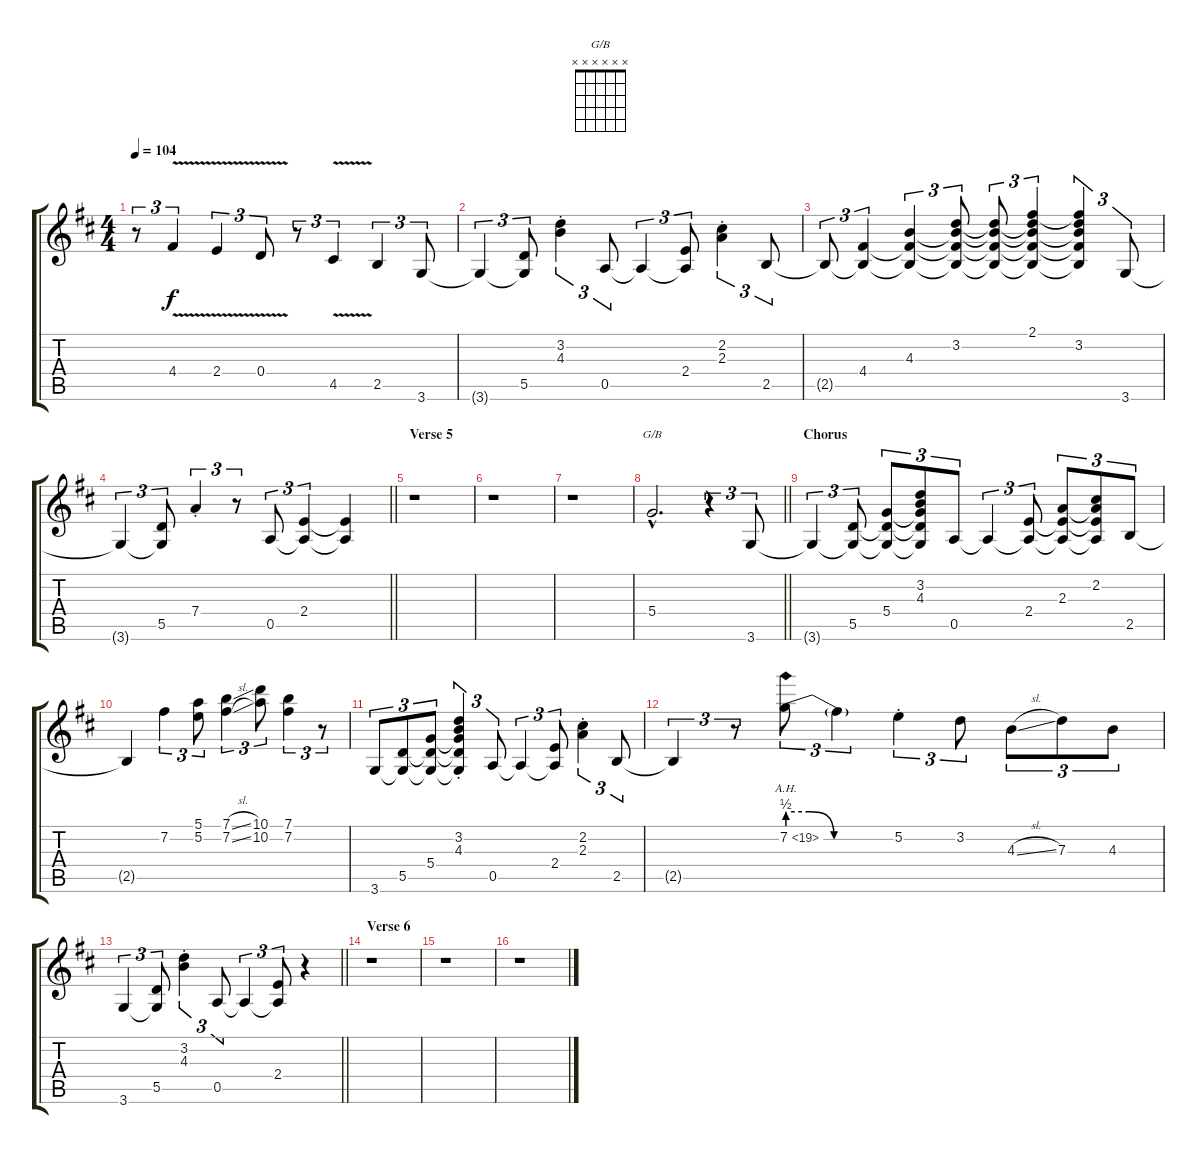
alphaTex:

\track "" {instrument acousticguitarsteel}
\staff {score tabs}
\tuning (E4 B3 G3 D3 A2 E2) {hide}
\chord ("G/B" x x x x x x)
\ts (4 4)
\tempo 104
\clef g2
\ks d
r.8{tu (3 2) dy f volume 16} 4.4{v}.4{tu (3 2)} 2.4{v}.4{tu (3 2)} 0.4{v}.8{tu (3 2)} r.8{tu (3 2)} 4.5{v}.4{tu (3 2)} 2.5.4{tu (3 2)} 3.6.8{tu (3 2)} |
3.6{t}.4{tu (3 2) volume 16} (5.5 3.6{t}).8{tu (3 2)} (3.2{st} 4.3{st}).4{tu (3 2)} 0.5.8{tu (3 2)} 0.5{t}.4{tu (3 2)} (2.4 0.5{t}).8{tu (3 2)} (2.2{st} 2.3{st}).4{tu (3 2)} 2.5.8{tu (3 2)} |
2.5{t}.8{tu (3 2) volume 16} (4.4 2.5{t}).4{tu (3 2)} (4.3 4.4{t} 2.5{t}).4{tu (3 2)} (3.2 4.3{t} 4.4{t} 2.5{t}).8{tu (3 2)} (3.2{t} 4.3{t} 4.4{t} 2.5{t}).8{tu (3 2)} (2.1 3.2{t} 4.3{t} 4.4{t} 2.5{t}).4{tu (3 2)} (2.1{t} 3.2 4.3{t} 4.4{t} 2.5{t}).4{tu (3 2)} 3.6.8{tu (3 2)} |
\barLineRight lightlight
3.6{t}.4{tu (3 2) volume 16} (5.5 3.6{t}).8{tu (3 2)} 7.4{st}.4{tu (3 2)} r.8{tu (3 2)} 0.5.8{tu (3 2)} (2.4 0.5{t}).4{tu (3 2)} (2.4{t} 0.5{t}).4 |
\section ("" "Verse 5")
r.1 |
r.1 |
r.1 |
\barLineRight lightlight
5.4{hac}.2{d ch "G/B"} r.4{tu (3 2) volume 16} 3.6.8{tu (3 2)} |
\section ("" "Chorus")
3.6{t}.4{tu (3 2) volume 16} (5.5 3.6{t}).8{tu (3 2)} (5.4 5.5{t} 3.6{t}).8{tu (3 2)} (3.2 4.3 5.4{t} 5.5{t} 3.6{t}).8{tu (3 2)} 0.5.8{tu (3 2)} 0.5{t}.4{tu (3 2)} (2.4 0.5{t}).8{tu (3 2)} (2.3 2.4{t} 0.5{t}).8{tu (3 2)} (2.2 2.3{t} 2.4{t} 0.5{t}).8{tu (3 2)} 2.5.8{tu (3 2)} |
2.5{t}.4{volume 16} 7.2.4{tu (3 2)} (5.1 5.2).8{tu (3 2)} (7.1{sl} 7.2{sl}).4{tu (3 2)} (10.1 10.2).8{tu (3 2)} (7.1 7.2).4{tu (3 2)} r.8{tu (3 2)} |
3.6.8{tu (3 2) volume 16} (5.5 3.6{t}).8{tu (3 2)} (5.4 5.5{t} 3.6{t}).8{tu (3 2)} (3.2{st} 4.3{st} 5.4{t} 5.5{t} 3.6{t}).4{tu (3 2)} 0.5.8{tu (3 2)} 0.5{t}.4{tu (3 2)} (2.4 0.5{t}).8{tu (3 2)} (2.2{st} 2.3{st}).4{tu (3 2)} 2.5.8{tu (3 2)} |
2.5{t}.4{tu (3 2) volume 16} r.8{tu (3 2)} 7.2{be (custom 0 2 12 2 26 0 60 0) ah 12}.8{tu (3 2)} 7.2{t}.4{tu (3 2)} 5.2{st}.4{tu (3 2)} 3.2.8{tu (3 2)} 4.3{sl}.8{tu (3 2)} 7.3.8{tu (3 2)} 4.3.8{tu (3 2)} |
\barLineRight lightlight
3.6.4{tu (3 2) volume 16} (5.5 3.6{t}).8{tu (3 2)} (3.2{st} 4.3{st}).4{tu (3 2)} 0.5.8{tu (3 2)} 0.5{t}.4{tu (3 2)} (2.4 0.5{t}).8{tu (3 2)} r.4 |
\section ("" "Verse 6")
r.1 |
r.1 |
r.1
